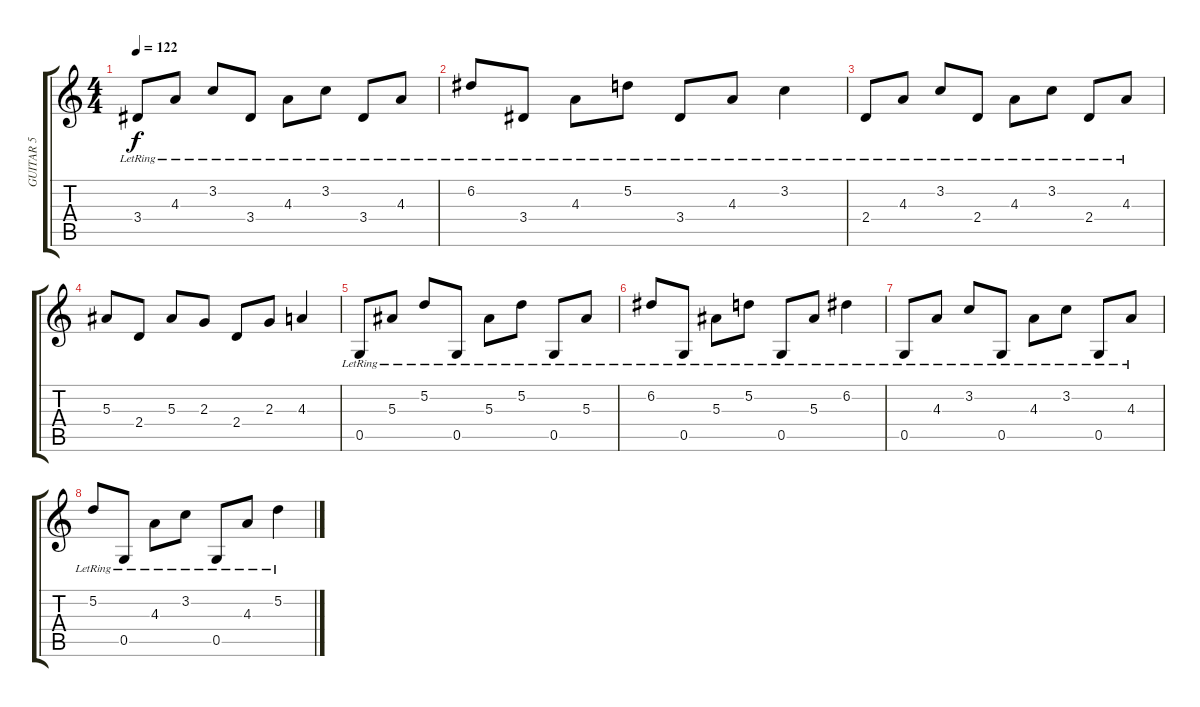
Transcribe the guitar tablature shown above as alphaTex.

\track ("GUITAR 5" "GUITAR 5") {instrument electricguitarclean}
\staff {score tabs}
\tuning (D4 A3 F3 C3 G2 D2) {hide}
\ts (4 4)
\tempo 122
\clef g2
\ks c
3.4{lr}.8{dy f} 4.3{lr}.8 3.2{lr}.8 3.4{lr}.8 4.3{lr}.8 3.2{lr}.8 3.4{lr}.8 4.3{lr}.8 |
6.2{lr}.8 3.4{lr}.8 4.3{lr}.8 5.2{lr}.8 3.4{lr}.8 4.3{lr}.8 3.2{lr}.4 |
2.4{lr}.8 4.3{lr}.8 3.2{lr}.8 2.4{lr}.8 4.3{lr}.8 3.2{lr}.8 2.4{lr}.8 4.3{lr}.8 |
5.3.8 2.4.8 5.3.8 2.3.8 2.4.8 2.3.8 4.3.4 |
0.5{lr}.8 5.3{lr}.8 5.2{lr}.8 0.5{lr}.8 5.3{lr}.8 5.2{lr}.8 0.5{lr}.8 5.3{lr}.8 |
6.2{lr}.8 0.5{lr}.8 5.3{lr}.8 5.2{lr}.8 0.5{lr}.8 5.3{lr}.8 6.2{lr}.4 |
0.5{lr}.8 4.3{lr}.8 3.2{lr}.8 0.5{lr}.8 4.3{lr}.8 3.2{lr}.8 0.5{lr}.8 4.3{lr}.8 |
5.2{lr}.8 0.5{lr}.8 4.3{lr}.8 3.2{lr}.8 0.5{lr}.8 4.3{lr}.8 5.2{lr}.4
